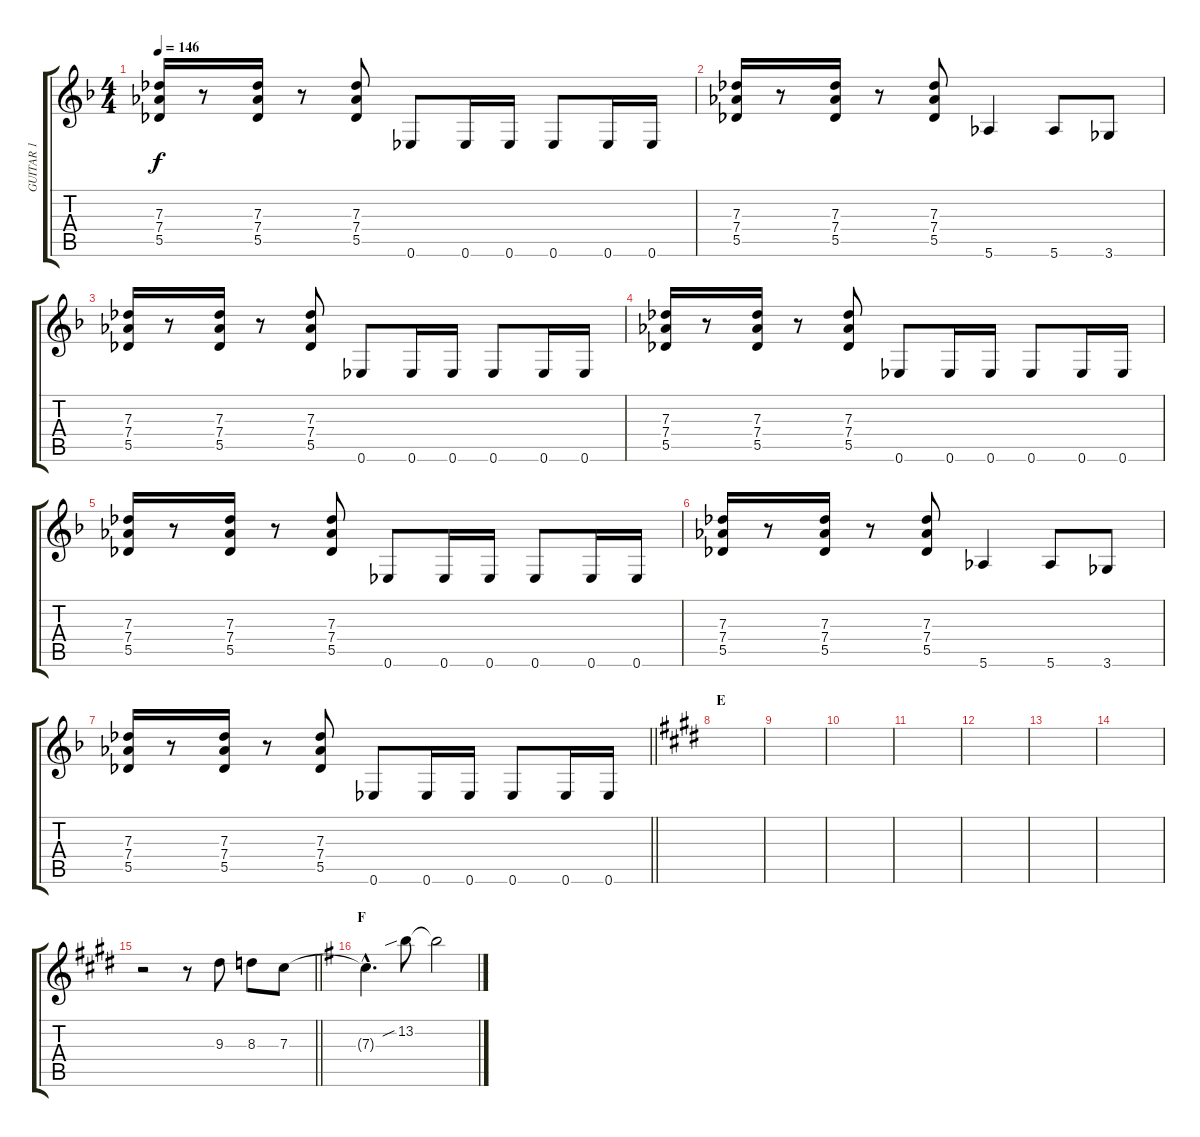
\track ("GUITAR 1" "GUITAR 1") {instrument distortionguitar}
\staff {score tabs}
\tuning (D4 Bb3 Gb3 Db3 Ab2 Eb2) {hide}
\ts (4 4)
\tempo 146
\clef g2
\ks dminor
(7.3 7.4 5.5).16{dy f} r.8 (7.3 7.4 5.5).16 r.8 (7.3 7.4 5.5).8 0.6.8 0.6.16 0.6.16 0.6.8 0.6.16 0.6.16 |
(7.3 7.4 5.5).16 r.8 (7.3 7.4 5.5).16 r.8 (7.3 7.4 5.5).8 5.6.4 5.6.8 3.6.8 |
(7.3 7.4 5.5).16 r.8 (7.3 7.4 5.5).16 r.8 (7.3 7.4 5.5).8 0.6.8 0.6.16 0.6.16 0.6.8 0.6.16 0.6.16 |
(7.3 7.4 5.5).16 r.8 (7.3 7.4 5.5).16 r.8 (7.3 7.4 5.5).8 0.6.8 0.6.16 0.6.16 0.6.8 0.6.16 0.6.16 |
(7.3 7.4 5.5).16 r.8 (7.3 7.4 5.5).16 r.8 (7.3 7.4 5.5).8 0.6.8 0.6.16 0.6.16 0.6.8 0.6.16 0.6.16 |
(7.3 7.4 5.5).16 r.8 (7.3 7.4 5.5).16 r.8 (7.3 7.4 5.5).8 5.6.4 5.6.8 3.6.8 |
\barLineRight lightlight
(7.3 7.4 5.5).16 r.8 (7.3 7.4 5.5).16 r.8 (7.3 7.4 5.5).8 0.6.8 0.6.16 0.6.16 0.6.8 0.6.16 0.6.16 |
\section ("" "E")
\ks e
|
|
|
|
|
|
|
\barLineRight lightlight
r.2{volume 12 balance 8 instrument electricguitarclean} r.8 9.3.8 8.3.8 7.3.8 |
\section ("" "F")
\ks eminor
7.3{hac t}.4{d} 13.2{sib}.8 13.2{t}.2
